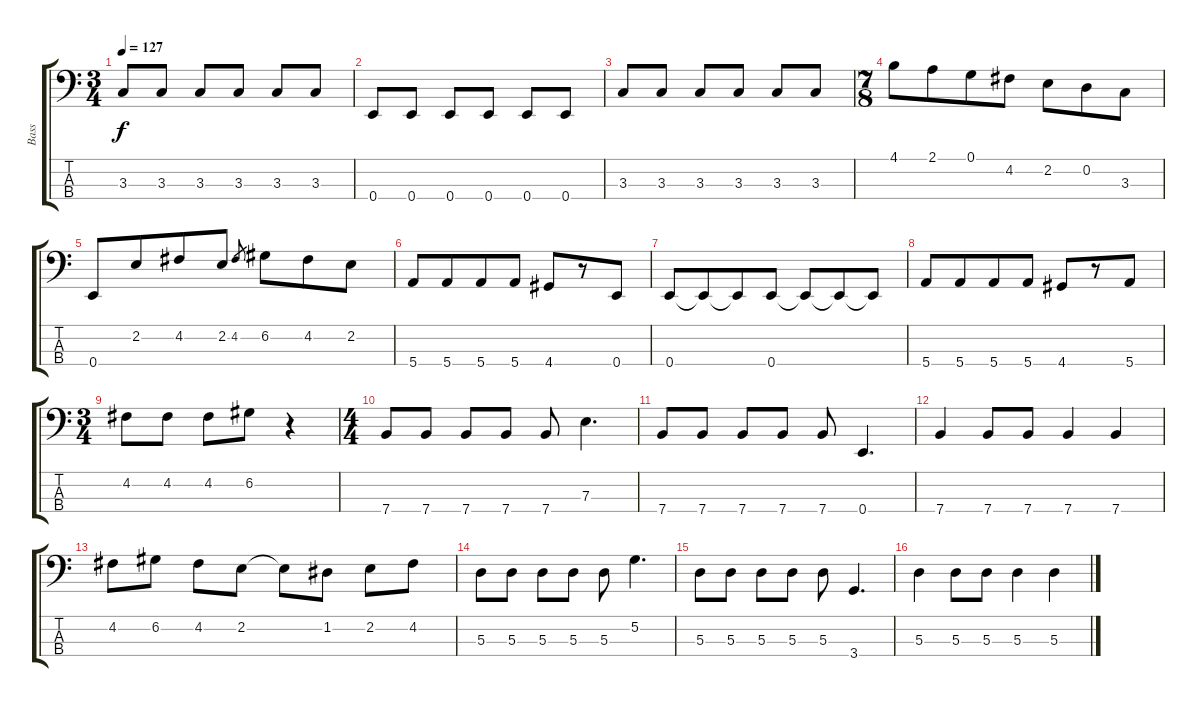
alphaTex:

\track ("Bass" "Bass") {instrument electricbassfinger}
\staff {score tabs}
\tuning (G2 D2 A1 E1) {hide}
\ts (3 4)
\tempo 127
\clef f4
\ks c
3.3.8{dy f} 3.3.8 3.3.8 3.3.8 3.3.8 3.3.8 |
0.4.8 0.4.8 0.4.8 0.4.8 0.4.8 0.4.8 |
3.3.8 3.3.8 3.3.8 3.3.8 3.3.8 3.3.8 |
\ts (7 8)
4.1.8 2.1.8 0.1.8 4.2.8 2.2.8 0.2.8 3.3.8 |
0.4.8 2.2.8 4.2.8 2.2.8 4.2.8{gr} 6.2.8 4.2.8 2.2.8 |
5.4.8 5.4.8 5.4.8 5.4.8 4.4.8 r.8 0.4.8 |
0.4.8 0.4{t}.8 0.4{t}.8 0.4.8 0.4{t}.8 0.4{t}.8 0.4{t}.8 |
5.4.8 5.4.8 5.4.8 5.4.8 4.4.8 r.8 5.4.8 |
\ts (3 4)
4.2.8 4.2.8 4.2.8 6.2.8 r.4 |
\ts (4 4)
7.4.8 7.4.8 7.4.8 7.4.8 7.4.8 7.3.4{d} |
7.4.8 7.4.8 7.4.8 7.4.8 7.4.8 0.4.4{d} |
7.4.4 7.4.8 7.4.8 7.4.4 7.4.4 |
4.2.8 6.2.8 4.2.8 2.2.8 2.2{t}.8 1.2.8 2.2.8 4.2.8 |
5.3.8 5.3.8 5.3.8 5.3.8 5.3.8 5.2.4{d} |
5.3.8 5.3.8 5.3.8 5.3.8 5.3.8 3.4.4{d} |
5.3.4 5.3.8 5.3.8 5.3.4 5.3.4
